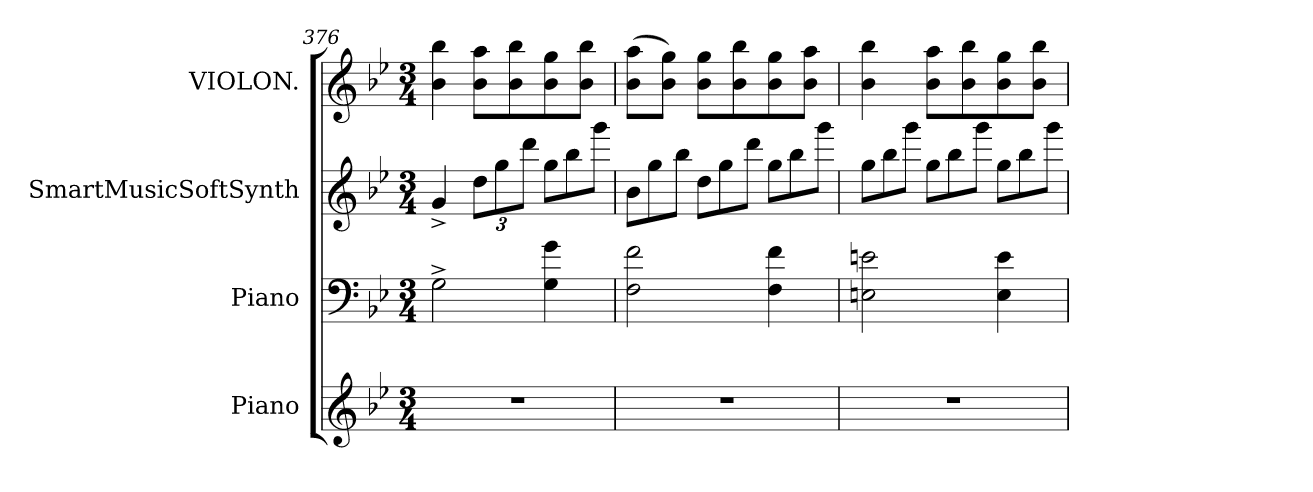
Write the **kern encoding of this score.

**kern	**kern	**kern	**kern
*part4	*part3	*part2	*part1
*staff4	*staff3	*staff2	*staff1
*I"Piano	*I"Piano	*I"SmartMusicSoftSynth	*I"VIOLON.
*I'P.	*	*	*
*clefG2	*clefF4	*clefG2	*clefG2
*k[b-e-]	*k[b-e-]	*k[b-e-]	*k[b-e-]
*M3/4	*M3/4	*M3/4	*M3/4
=376	=376	=376	=376
2.r	2G^\	4g^/	4b-\ 4bb-\
.	.	12dd\L	8b-\ 8aa\L
.	.	12gg\	.
.	.	.	8b-\ 8bb-\
.	.	12ddd\J	.
*	*	*Xtuplet	*
.	4G\ 4g\	12gg\L	8b-\ 8gg\
.	.	12bb-\	.
.	.	.	8b-\ 8bb-\J
.	.	12ggg\J	.
=377	=377	=377	=377
2.r	2F\ 2f\	12b-\L	(8b-\ 8aa\L
.	.	12gg\	.
.	.	.	8b-\ 8gg\J)
.	.	12bb-\J	.
.	.	12dd\L	8b-\ 8gg\L
.	.	12gg\	.
.	.	.	8b-\ 8bb-\
.	.	12ddd\J	.
.	4F\ 4f\	12gg\L	8b-\ 8gg\
.	.	12bb-\	.
.	.	.	8b-\ 8aa\J
.	.	12ggg\J	.
=378	=378	=378	=378
2.r	2En\ 2en\	12gg\L	4b-\ 4bb-\
.	.	12bb-\	.
.	.	12ggg\J	.
.	.	12gg\L	8b-\ 8aa\L
.	.	12bb-\	.
.	.	.	8b-\ 8bb-\
.	.	12ggg\J	.
.	4E\ 4e\	12gg\L	8b-\ 8gg\
.	.	12bb-\	.
.	.	.	8b-\ 8bb-\J
.	.	12ggg\J	.
=	=	=	=
*-	*-	*-	*-
